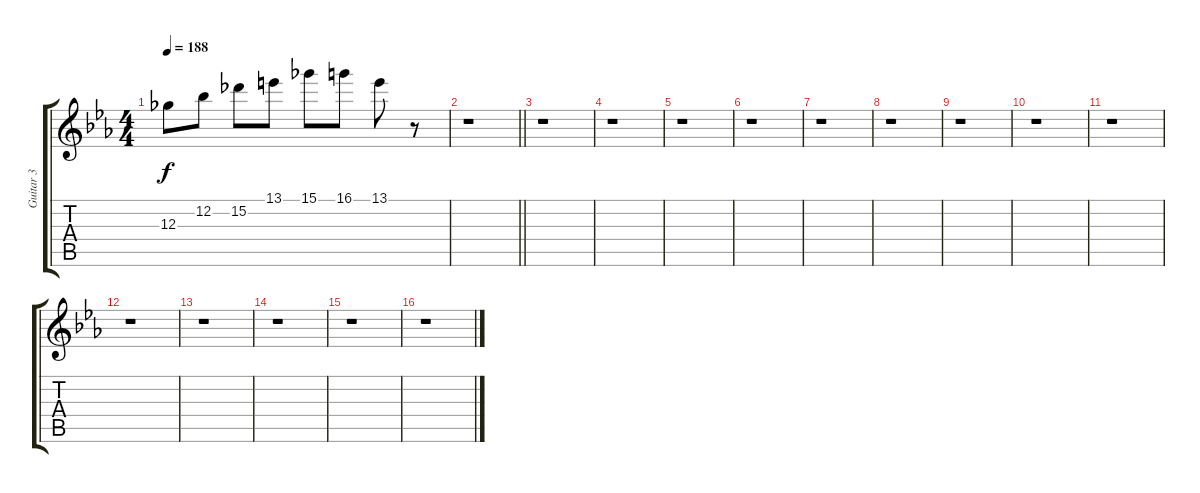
\track ("Guitar 3" "Guitar 3") {instrument electricguitarclean}
\staff {score tabs}
\tuning (Eb4 Bb3 Gb3 Db3 Ab2 Eb2) {hide}
\ts (4 4)
\tempo 188
\clef g2
\ks eb
12.3{t}.8{dy f} 12.2.8 15.2.8 13.1.8 15.1.8 16.1.8 13.1.8 r.8 |
\barLineRight lightlight
r.1 |
r.1 |
r.1 |
r.1 |
r.1 |
r.1 |
r.1 |
r.1 |
r.1 |
r.1 |
r.1 |
r.1 |
r.1 |
r.1 |
r.1
